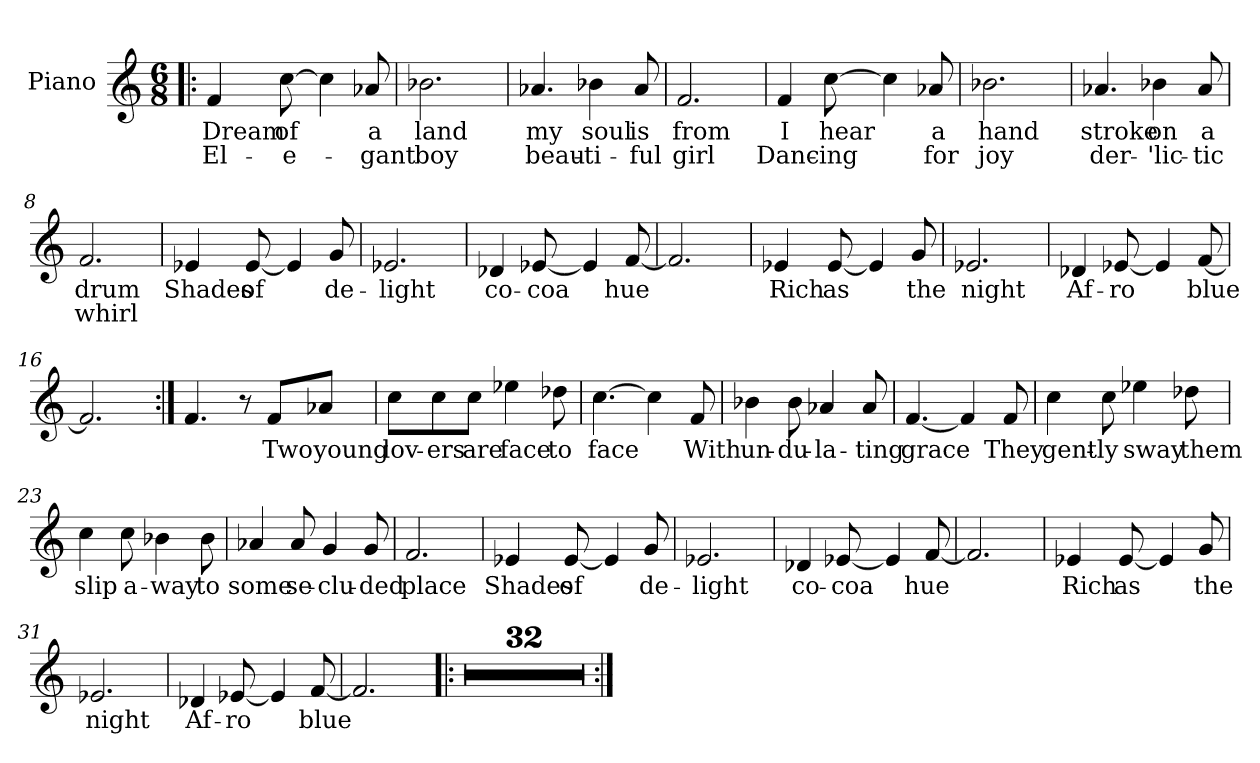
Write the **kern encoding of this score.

**kern	**text	**text
*part1	*part1	*part1
*staff1	*staff1	*staff1
*I"Piano	*	*
*I'Pno.	*	*
*clefG2	*	*
*k[]	*	*
*M6/8	*	*
=1!|:	=1!|:	=1!|:
!	!LO:LY:b	!LO:LY:b
4f/	Dream	El-
!	!LO:LY:b	!LO:LY:b
[8cc\	of	e-
4cc\]	.	.
!	!LO:LY:b	!LO:LY:b
8a-X/	a	gant
=2	=2	=2
!	!LO:LY:b	!LO:LY:b
2.b-X\	land	boy
=3	=3	=3
!	!LO:LY:b	!LO:LY:b
4.a-X/	my	beau-
!	!LO:LY:b	!LO:LY:b
4b-X\	soul	-ti-
!	!LO:LY:b	!LO:LY:b
8a-/	is	-ful
=4	=4	=4
!	!LO:LY:b	!LO:LY:b
2.f/	from	girl
!!LO:LB:g=z
=5	=5	=5
!	!LO:LY:b	!LO:LY:b
4f/	I	Danc-
!	!LO:LY:b	!LO:LY:b
[8cc\	hear	-ing
4cc\]	.	.
!	!LO:LY:b	!LO:LY:b
8a-X/	a	for
=6	=6	=6
!	!LO:LY:b	!LO:LY:b
2.b-X\	hand	joy
=7	=7	=7
!	!LO:LY:b	!LO:LY:b
4.a-X/	stroke	der-
!	!LO:LY:b	!LO:LY:b
4b-X\	on	-'lic-
!	!LO:LY:b	!LO:LY:b
8a-/	a	-tic
=8	=8	=8
!	!LO:LY:b	!LO:LY:b
2.f/	drum	whirl
!!LO:LB:g=z
=9	=9	=9
!	!LO:LY:b	!
4e-X/	Shades	.
!	!LO:LY:b	!
[8e-/	of	.
4e-/]	.	.
!	!LO:LY:b	!
8g/	de-	.
=10	=10	=10
!	!LO:LY:b	!
2.e-X/	-light	.
=11	=11	=11
!	!LO:LY:b	!
4d-X/	co-	.
!	!LO:LY:b	!
[8e-X/	-coa	.
4e-/]	.	.
!	!LO:LY:b	!
[8f/	hue	.
=12	=12	=12
2.f/]	.	.
!!LO:LB:g=z
=13	=13	=13
!	!LO:LY:b	!
4e-X/	Rich	.
!	!LO:LY:b	!
[8e-/	as	.
4e-/]	.	.
!	!LO:LY:b	!
8g/	the	.
=14	=14	=14
!	!LO:LY:b	!
2.e-X/	night	.
=15	=15	=15
!	!LO:LY:b	!
4d-X/	Af-	.
!	!LO:LY:b	!
[8e-X/	-ro	.
4e-/]	.	.
!	!LO:LY:b	!
[8f/	blue	.
=16	=16	=16
2.f/]	.	.
!!LO:LB:g=z
=17:|!	=17:|!	=17:|!
4.f/	.	.
8r	.	.
!	!LO:LY:b	!
8f/L	Two	.
!	!LO:LY:b	!
8a-X/J	young	.
=18	=18	=18
!	!LO:LY:b	!
8cc\L	lov-	.
!	!LO:LY:b	!
8cc\	-ers	.
!	!LO:LY:b	!
8cc\J	are	.
!	!LO:LY:b	!
4ee-X\	face	.
!	!LO:LY:b	!
8dd-X\	to	.
=19	=19	=19
!	!LO:LY:b	!
[4.cc\	face	.
4cc\]	.	.
!	!LO:LY:b	!
8f/	With	.
=20	=20	=20
!	!LO:LY:b	!
4b-X\	un-	.
!	!LO:LY:b	!
8b-\	-du-	.
!	!LO:LY:b	!
4a-X/	-la-	.
!	!LO:LY:b	!
8a-/	-ting	.
=21	=21	=21
!	!LO:LY:b	!
[4.f/	grace	.
4f/]	.	.
!	!LO:LY:b	!
8f/	They	.
!!LO:LB:g=z
=22	=22	=22
!	!LO:LY:b	!
4cc\	gent-	.
!	!LO:LY:b	!
8cc\	-ly	.
!	!LO:LY:b	!
4ee-X\	sway	.
!	!LO:LY:b	!
8dd-X\	them	.
=23	=23	=23
!	!LO:LY:b	!
4cc\	slip	.
!	!LO:LY:b	!
8cc\	a-	.
!	!LO:LY:b	!
4b-X\	-way	.
!	!LO:LY:b	!
8b-\	to	.
=24	=24	=24
!	!LO:LY:b	!
4a-X/	some	.
!	!LO:LY:b	!
8a-/	se-	.
!	!LO:LY:b	!
4g/	-clu-	.
!	!LO:LY:b	!
8g/	-ded	.
=25	=25	=25
!	!LO:LY:b	!
2.f/	place	.
!!LO:LB:g=z
=26	=26	=26
!	!LO:LY:b	!
4e-X/	Shades	.
!	!LO:LY:b	!
[8e-/	of	.
4e-/]	.	.
!	!LO:LY:b	!
8g/	de-	.
=27	=27	=27
!	!LO:LY:b	!
2.e-X/	-light	.
=28	=28	=28
!	!LO:LY:b	!
4d-X/	co-	.
!	!LO:LY:b	!
[8e-X/	-coa	.
4e-/]	.	.
!	!LO:LY:b	!
[8f/	hue	.
=29	=29	=29
2.f/]	.	.
=30	=30	=30
!	!LO:LY:b	!
4e-X/	Rich	.
!	!LO:LY:b	!
[8e-/	as	.
4e-/]	.	.
!	!LO:LY:b	!
8g/	the	.
=31	=31	=31
!	!LO:LY:b	!
2.e-X/	night	.
=32	=32	=32
!	!LO:LY:b	!
4d-X/	Af-	.
!	!LO:LY:b	!
[8e-X/	-ro	.
4e-/]	.	.
!	!LO:LY:b	!
[8f/	blue	.
=33	=33	=33
2.f/]	.	.
!!LO:PB:g=z
=34!|:	=34!|:	=34!|:
2.r	.	.
=35	=35	=35
2.r	.	.
=36	=36	=36
2.r	.	.
=37	=37	=37
2.r	.	.
=38	=38	=38
2.r	.	.
=39	=39	=39
2.r	.	.
=40	=40	=40
2.r	.	.
=41	=41	=41
2.r	.	.
=42	=42	=42
2.r	.	.
=43	=43	=43
2.r	.	.
=44	=44	=44
2.r	.	.
=45	=45	=45
2.r	.	.
=46	=46	=46
2.r	.	.
=47	=47	=47
2.r	.	.
=48	=48	=48
2.r	.	.
=49	=49	=49
2.r	.	.
=50	=50	=50
2.r	.	.
=51	=51	=51
2.r	.	.
=52	=52	=52
2.r	.	.
=53	=53	=53
2.r	.	.
=54	=54	=54
2.r	.	.
=55	=55	=55
2.r	.	.
=56	=56	=56
2.r	.	.
=57	=57	=57
2.r	.	.
=58	=58	=58
2.r	.	.
=59	=59	=59
2.r	.	.
=60	=60	=60
2.r	.	.
=61	=61	=61
2.r	.	.
=62	=62	=62
2.r	.	.
=63	=63	=63
2.r	.	.
=64	=64	=64
2.r	.	.
=65	=65	=65
2.r	.	.
=:|!	=:|!	=:|!
*-	*-	*-
